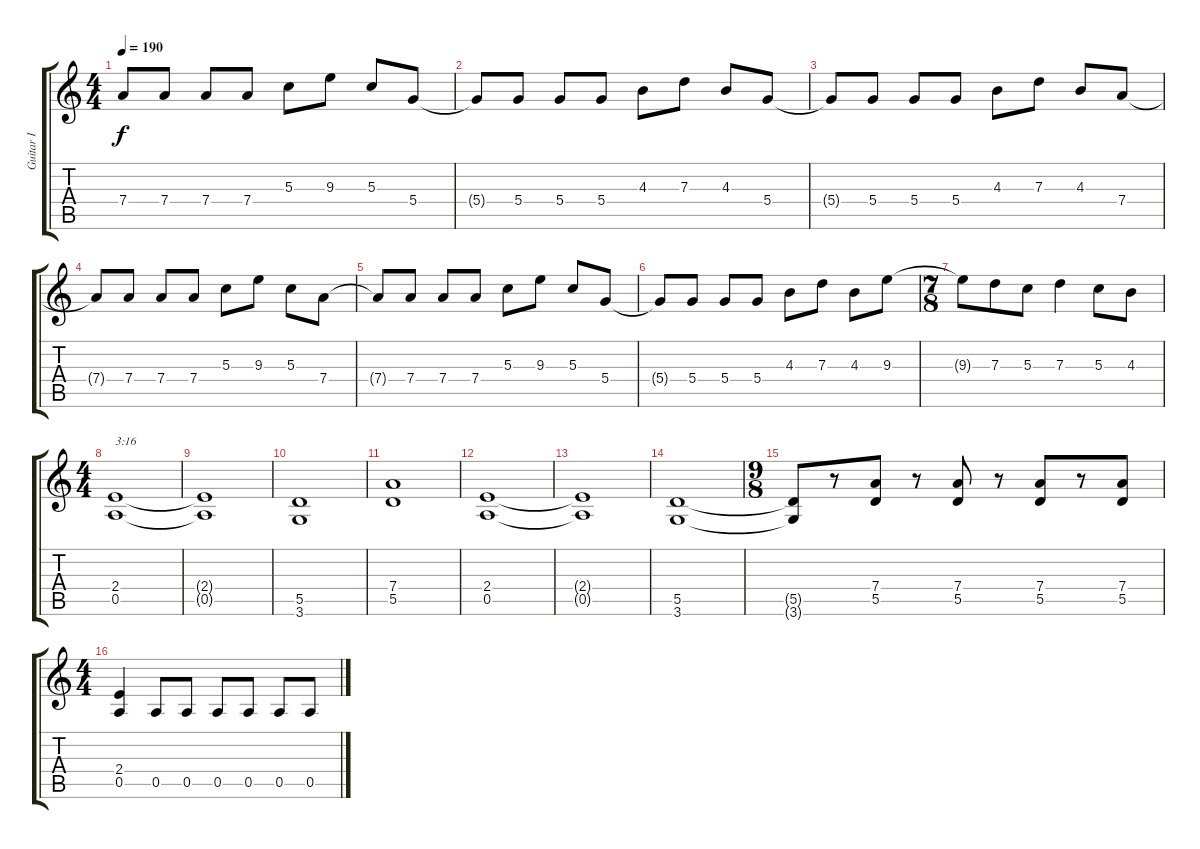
\track ("Guitar I" "Guitar I") {instrument distortionguitar}
\staff {score tabs}
\tuning (E4 B3 G3 D3 A2 E2) {hide}
\ts (4 4)
\tempo 190
\clef g2
\ks c
7.4{t}.8{dy f} 7.4.8 7.4.8 7.4.8 5.3.8 9.3.8 5.3.8 5.4.8 |
5.4{t}.8 5.4.8 5.4.8 5.4.8 4.3.8 7.3.8 4.3.8 5.4.8 |
5.4{t}.8 5.4.8 5.4.8 5.4.8 4.3.8 7.3.8 4.3.8 7.4.8 |
7.4{t}.8 7.4.8 7.4.8 7.4.8 5.3.8 9.3.8 5.3.8 7.4.8 |
7.4{t}.8 7.4.8 7.4.8 7.4.8 5.3.8 9.3.8 5.3.8 5.4.8 |
5.4{t}.8 5.4.8 5.4.8 5.4.8 4.3.8 7.3.8 4.3.8 9.3.8 |
\ts (7 8)
9.3{t}.8 7.3.8 5.3.8 7.3.4 5.3.8 4.3.8 |
\ts (4 4)
(2.4 0.5).1{txt "3:16"} |
(2.4{t} 0.5{t}).1 |
(5.5 3.6).1 |
(7.4 5.5).1 |
(2.4 0.5).1 |
(2.4{t} 0.5{t}).1 |
(5.5 3.6).1 |
\ts (9 8)
(5.5{t} 3.6{t}).8 r.8 (7.4 5.5).8 r.8 (7.4 5.5).8 r.8 (7.4 5.5).8 r.8 (7.4 5.5).8 |
\ts (4 4)
(2.4 0.5).4 0.5.8 0.5.8 0.5.8 0.5.8 0.5.8 0.5.8
